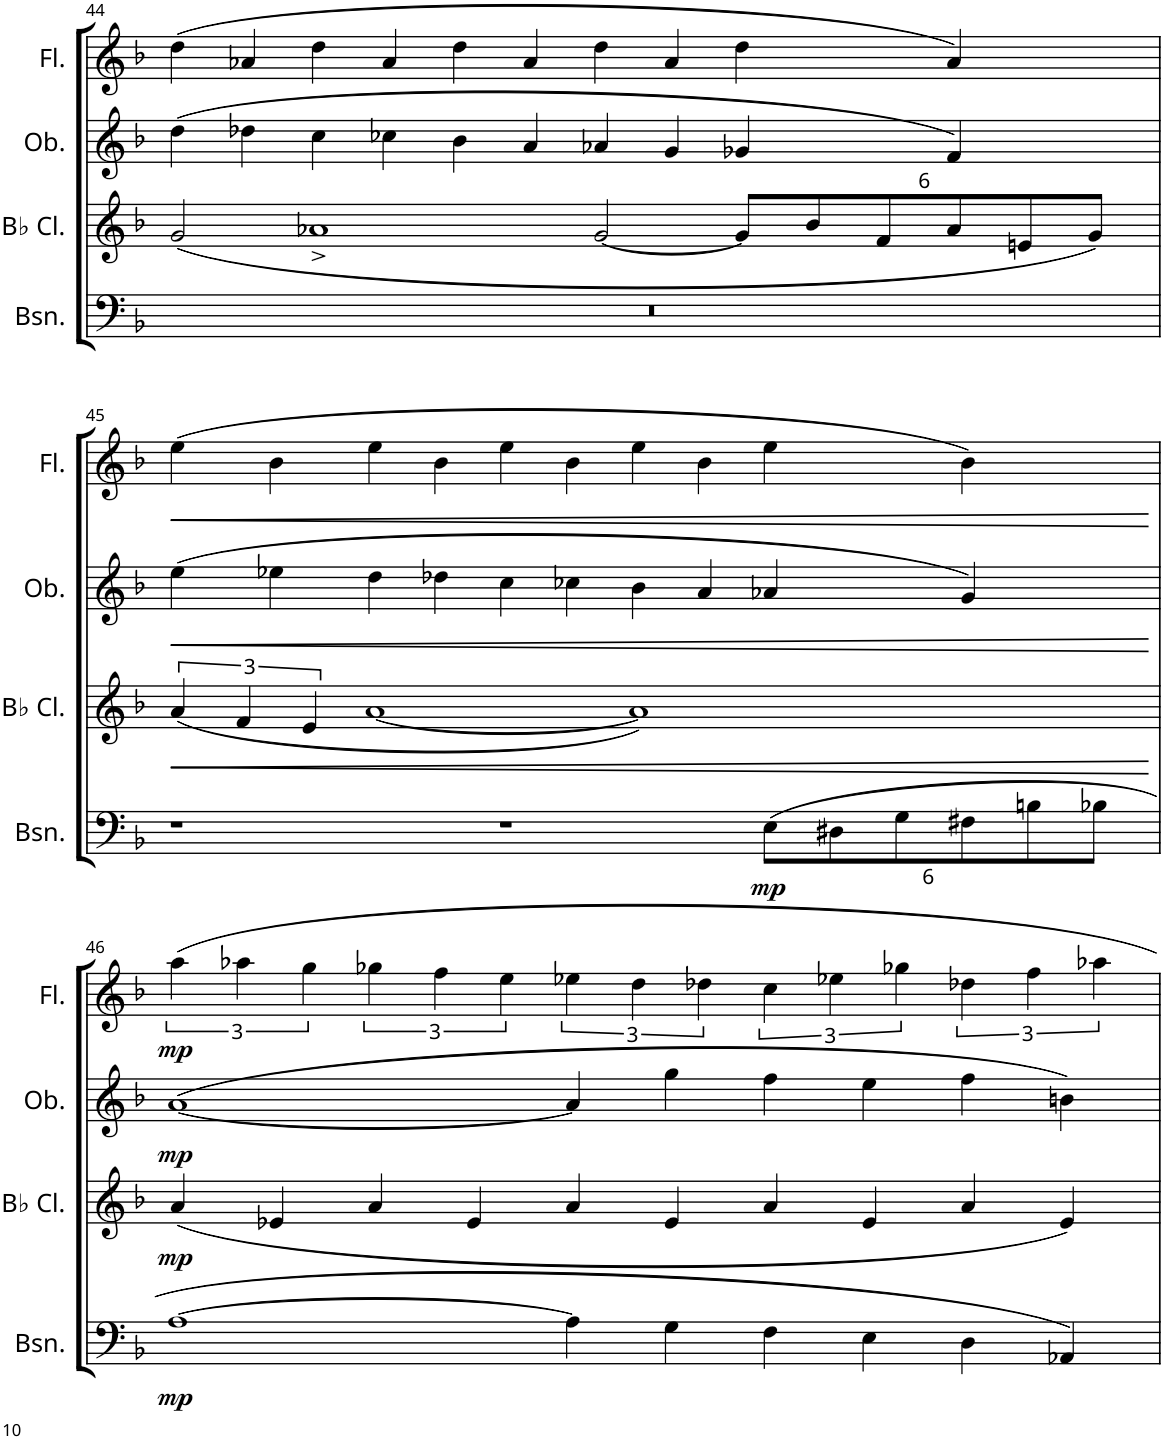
**kern	**dynam	**kern	**dynam	**kern	**dynam	**kern	**dynam
*part4	*part4	*part3	*part3	*part2	*part2	*part1	*part1
*staff4	*staff4	*staff3	*staff3	*staff2	*staff2	*staff1	*staff1
*I"Bassoon	*	*I"Bb Clarinet	*	*I"Oboe	*	*I"Flute	*
*I'Bsn.	*	*I'Bb Cl.	*	*I'Ob.	*	*I'Fl.	*
!!LO:PB:g=z
*clefF4	*	*clefG2	*	*clefG2	*	*clefG2	*
*	*	*ITrd1c2	*	*	*	*	*
*k[b-]	*	*k[b-]	*	*k[b-]	*	*k[b-]	*
*M5/2	*	*M5/2	*	*M5/2	*	*M5/2	*
=44	=44	=44	=44	=44	=44	=44	=44
2%5r	.	(2g/	.	(4dd\	.	(4dd\	.
.	.	.	.	4dd-X\	.	4a-X/	.
.	.	1a-X^	.	4cc\	.	4dd\	.
.	.	.	.	4cc-X\	.	4a-/	.
.	.	.	.	4b-\	.	4dd\	.
.	.	.	.	4a/	.	4a-/	.
.	.	[2g/	.	4a-X/	.	4dd\	.
.	.	.	.	4g/	.	4a-/	.
*	*	*Xbrackettup	*	*	*	*	*
.	.	12g/L]	.	4g-X/	.	4dd\	.
.	.	12b-/	.	.	.	.	.
.	.	12f/	.	.	.	.	.
.	.	12a-/	.	4f/)	.	4a-/)	.
.	.	12en/	.	.	.	.	.
.	.	12g/J)	.	.	.	.	.
!!LO:LB:g=z
=45	=45	=45	=45	=45	=45	=45	=45
*	*	*brackettup	*	*	*	*	*
!	!	!	!LO:HP:b	!	!LO:HP:b	!	!LO:HP:b
1r	.	(6a/	<	(4ee\	<	(4ee\	<
.	.	6f/	.	.	.	.	.
.	.	.	.	4ee-X\	.	4b-\	.
.	.	6e/	.	.	.	.	.
.	.	[1a	.	4dd\	.	4ee\	.
.	.	.	.	4dd-X\	.	4b-\	.
1r	.	.	.	4cc\	.	4ee\	.
.	.	.	.	4cc-X\	.	4b-\	.
.	.	1a])	.	4b-\	.	4ee\	.
.	.	.	.	4a/	.	4b-\	.
*Xbrackettup	*	*	*	*	*	*	*
!	!LO:DY:b	!	!	!	!	!	!
(12E\L	mp	.	.	4a-X/	.	4ee\	.
12D#X\	.	.	.	.	.	.	.
12G\	.	.	.	.	.	.	.
12F#X\	.	.	.	4g/)	.	4b-\)	.
12Bn\	.	.	.	.	.	.	.
12B-X\J	.	.	.	.	.	.	.
.	.	.	[	.	[	.	[
!!LO:LB:g=z
=46	=46	=46	=46	=46	=46	=46	=46
!	!LO:DY:b	!	!LO:DY:b	!	!LO:DY:b	!	!LO:DY:b
[1A	mp	(4a/	mp	([1a	mp	6aa\	mp
.	.	.	.	.	.	6aa-X\	.
.	.	4e-X/	.	.	.	.	.
.	.	.	.	.	.	6gg\	.
.	.	4a/	.	.	.	6gg-X\	.
.	.	.	.	.	.	6ff\	.
.	.	4e-/	.	.	.	.	.
.	.	.	.	.	.	6ee\	.
4A\]	.	4a/	.	4a/]	.	6ee-X\	.
.	.	.	.	.	.	6dd\	.
4G\	.	4e-/	.	4gg\	.	.	.
.	.	.	.	.	.	6dd-X\	.
4F\	.	4a/	.	4ff\	.	6cc\	.
.	.	.	.	.	.	6ee-X\	.
4E\	.	4e-/	.	4ee\	.	.	.
.	.	.	.	.	.	6gg-X\	.
4D\	.	4a/	.	4ff\	.	6dd-X\	.
.	.	.	.	.	.	6ff\	.
4AA-X/)	.	4e-/)	.	4bn\)	.	.	.
.	.	.	.	.	.	6aa-X\	.
=	=	=	=	=	=	=	=
*-	*-	*-	*-	*-	*-	*-	*-
